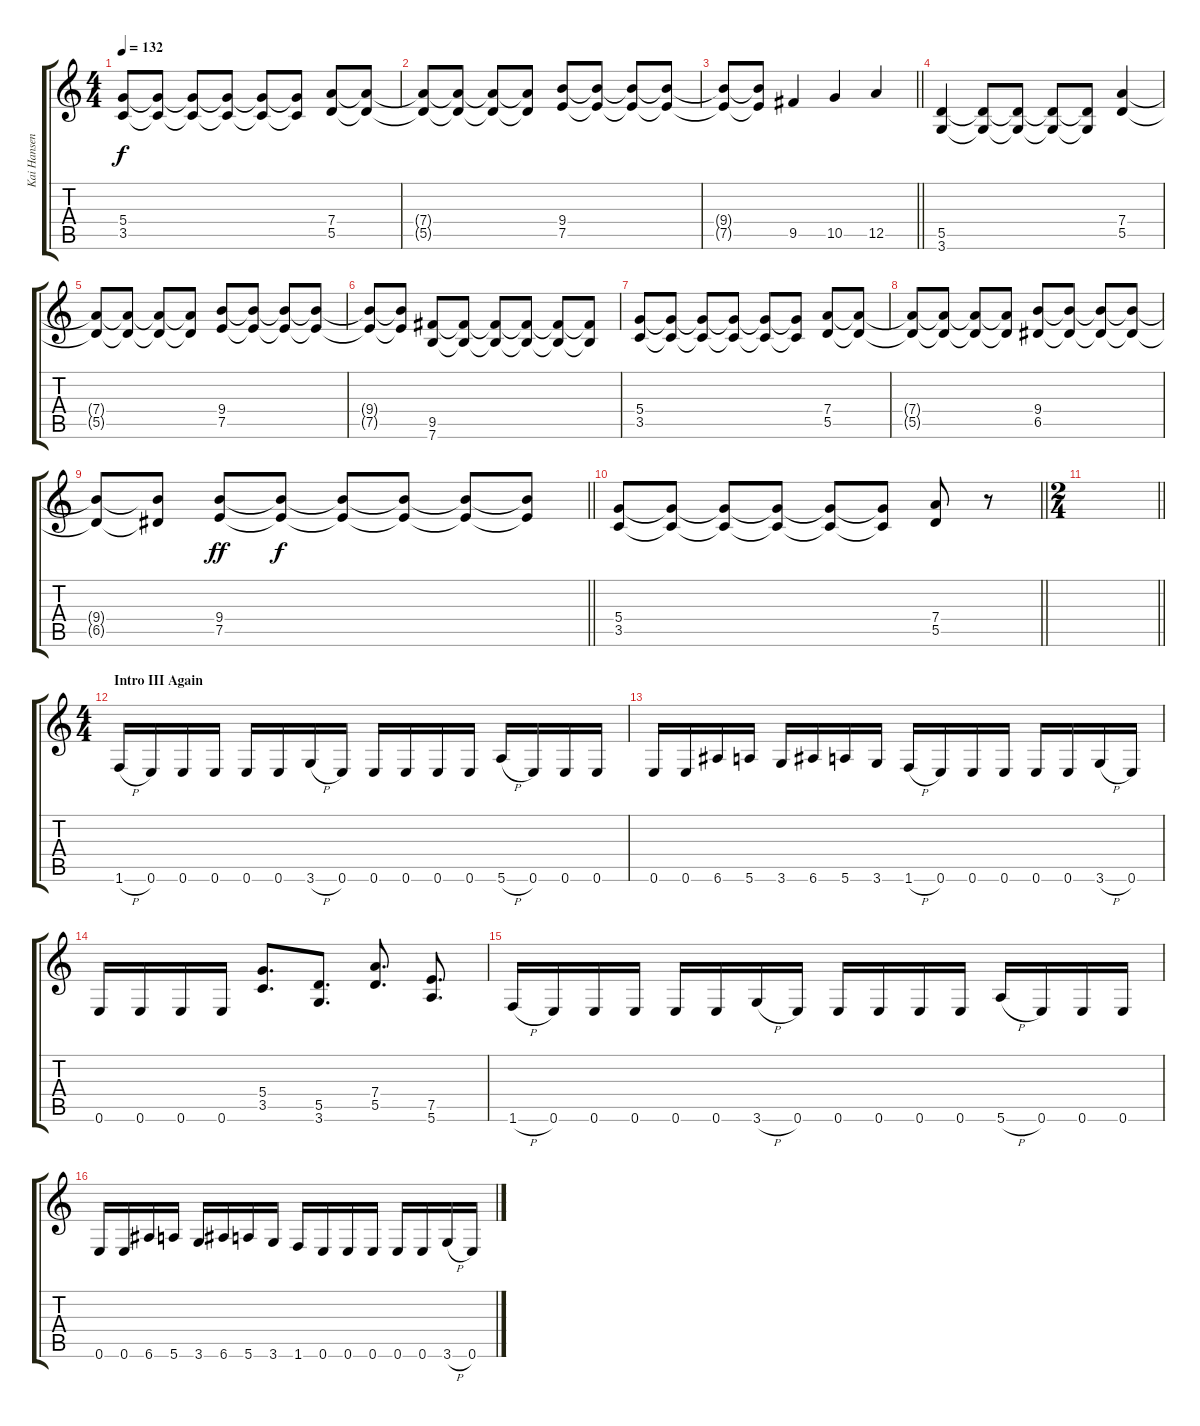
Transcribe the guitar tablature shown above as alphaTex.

\track ("Kai Hansen" "Kai Hansen") {instrument overdrivenguitar}
\staff {score tabs}
\tuning (E4 B3 G3 D3 A2 E2) {hide}
\ts (4 4)
\tempo 132
\clef g2
\ks c
(5.4 3.5).8{dy f} (5.4{t} 3.5{t}).8 (5.4{t} 3.5{t}).8 (5.4{t} 3.5{t}).8 (5.4{t} 3.5{t}).8 (5.4{t} 3.5{t}).8 (7.4 5.5).8 (7.4{t} 5.5{t}).8 |
(7.4{t} 5.5{t}).8 (7.4{t} 5.5{t}).8 (7.4{t} 5.5{t}).8 (7.4{t} 5.5{t}).8 (9.4 7.5).8 (9.4{t} 7.5{t}).8 (9.4{t} 7.5{t}).8 (9.4{t} 7.5{t}).8 |
\barLineRight lightlight
(9.4{t} 7.5{t}).8 (9.4{t} 7.5{t}).8 9.5.4 10.5.4 12.5.4 |
(5.5 3.6).4 (5.5{t} 3.6{t}).8 (5.5{t} 3.6{t}).8 (5.5{t} 3.6{t}).8 (5.5{t} 3.6{t}).8 (7.4 5.5).4 |
(7.4{t} 5.5{t}).8 (7.4{t} 5.5{t}).8 (7.4{t} 5.5{t}).8 (7.4{t} 5.5{t}).8 (9.4 7.5).8 (9.4{t} 7.5{t}).8 (9.4{t} 7.5{t}).8 (9.4{t} 7.5{t}).8 |
(9.4{t} 7.5{t}).8 (9.4{t} 7.5{t}).8 (9.5 7.6).8 (9.5{t} 7.6{t}).8 (9.5{t} 7.6{t}).8 (9.5{t} 7.6{t}).8 (9.5{t} 7.6{t}).8 (9.5{t} 7.6{t}).8 |
(5.4 3.5).8 (5.4{t} 3.5{t}).8 (5.4{t} 3.5{t}).8 (5.4{t} 3.5{t}).8 (5.4{t} 3.5{t}).8 (5.4{t} 3.5{t}).8 (7.4 5.5).8 (7.4{t} 5.5{t}).8 |
(7.4{t} 5.5{t}).8 (7.4{t} 5.5{t}).8 (7.4{t} 5.5{t}).8 (7.4{t} 5.5{t}).8 (9.4 6.5).8 (9.4{t} 6.5{t}).8 (9.4{t} 6.5{t}).8 (9.4{t} 6.5{t}).8 |
\barLineRight lightlight
(9.4{t} 6.5{t}).8 (9.4{t} 6.5{t}).8 (9.4 7.5).8{dy ff} (9.4{t} 7.5{t}).8{dy f} (9.4{t} 7.5{t}).8 (9.4{t} 7.5{t}).8 (9.4{t} 7.5{t}).8 (9.4{t} 7.5{t}).8 |
\barLineRight lightlight
(5.4 3.5).8 (5.4{t} 3.5{t}).8 (5.4{t} 3.5{t}).8 (5.4{t} 3.5{t}).8 (5.4{t} 3.5{t}).8 (5.4{t} 3.5{t}).8 (7.4 5.5).8 r.8 |
\ts (2 4)
\barLineRight lightlight
|
\ts (4 4)
\section ("" "Intro III Again")
1.6{h}.16 0.6.16 0.6.16 0.6.16 0.6.16 0.6.16 3.6{h}.16 0.6.16 0.6.16 0.6.16 0.6.16 0.6.16 5.6{h}.16 0.6.16 0.6.16 0.6.16 |
0.6.16 0.6.16 6.6.16 5.6.16 3.6.16 6.6.16 5.6.16 3.6.16 1.6{h}.16 0.6.16 0.6.16 0.6.16 0.6.16 0.6.16 3.6{h}.16 0.6.16 |
0.6.16 0.6.16 0.6.16 0.6.16 (5.4 3.5).8{d} (5.5 3.6).8{d} (7.4 5.5).8{d} (7.5 5.6).8{d} |
1.6{h}.16 0.6.16 0.6.16 0.6.16 0.6.16 0.6.16 3.6{h}.16 0.6.16 0.6.16 0.6.16 0.6.16 0.6.16 5.6{h}.16 0.6.16 0.6.16 0.6.16 |
0.6.16 0.6.16 6.6.16 5.6.16 3.6.16 6.6.16 5.6.16 3.6.16 1.6.16 0.6.16 0.6.16 0.6.16 0.6.16 0.6.16 3.6{h}.16 0.6.16
